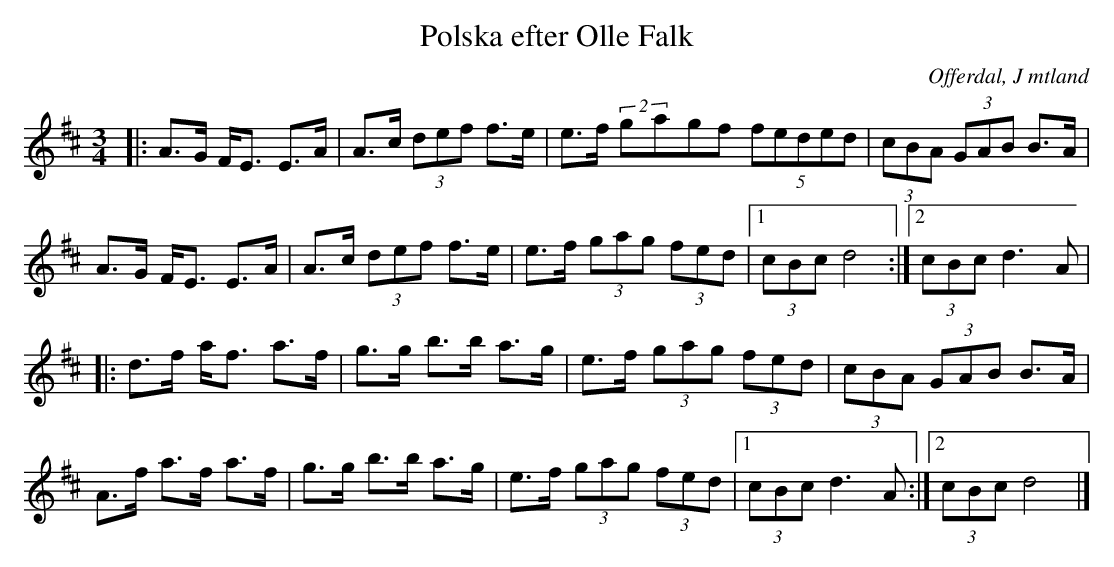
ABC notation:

X:1
T:Polska efter Olle Falk
O:Offerdal, J mtland
M:3/4
L:1/8
K:D
|: A>G F<E E>A | A>c (3def f>e | e>f (2gagf (5feded | (3cBA (3GAB B>A |
A>G F<E E>A | A>c (3def f>e | e>f (3gag (3fed |1 (3cBc d4 :|2 (3cBc d3 A |
|:d>f a<f a>f | g>g b>b a>g | e>f (3gag (3fed | (3cBA (3GAB B>A |
A>f a>f a>f | g>g b>b a>g | e>f (3gag (3fed |1 (3cBc d3 A :|2 (3cBc d4 |]
